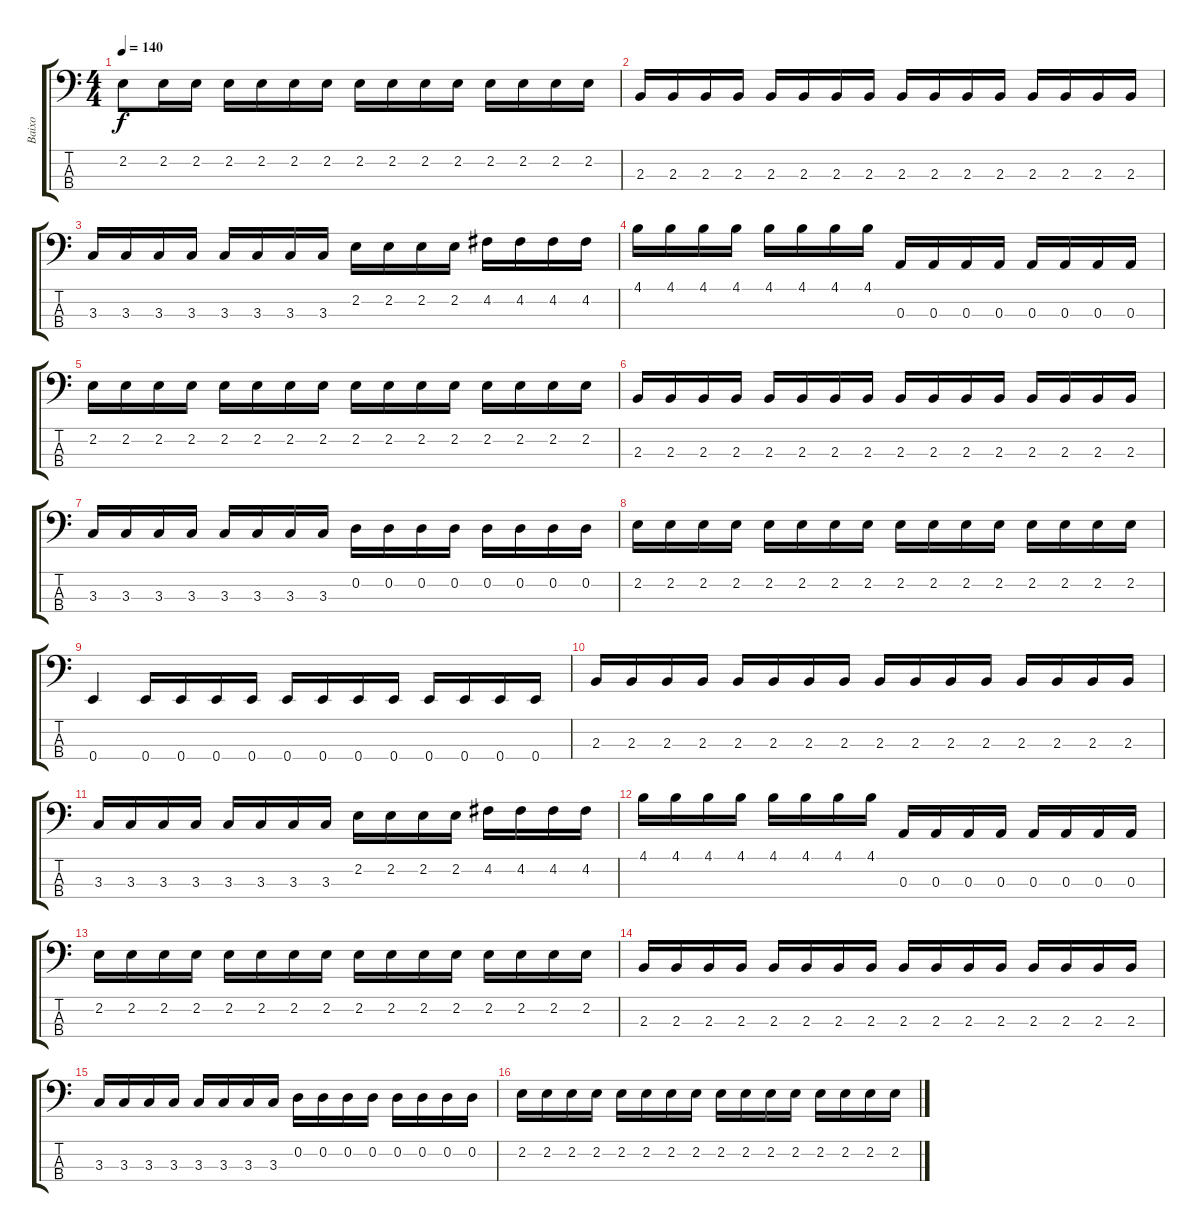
\track ("Baixo" "Baixo") {instrument electricbassfinger}
\staff {score tabs}
\tuning (G2 D2 A1 E1) {hide}
\ts (4 4)
\tempo 140
\clef f4
\ks c
2.2.8{dy f} 2.2.16 2.2.16 2.2.16 2.2.16 2.2.16 2.2.16 2.2.16 2.2.16 2.2.16 2.2.16 2.2.16 2.2.16 2.2.16 2.2.16 |
2.3.16 2.3.16 2.3.16 2.3.16 2.3.16 2.3.16 2.3.16 2.3.16 2.3.16 2.3.16 2.3.16 2.3.16 2.3.16 2.3.16 2.3.16 2.3.16 |
3.3.16 3.3.16 3.3.16 3.3.16 3.3.16 3.3.16 3.3.16 3.3.16 2.2.16 2.2.16 2.2.16 2.2.16 4.2.16 4.2.16 4.2.16 4.2.16 |
4.1.16 4.1.16 4.1.16 4.1.16 4.1.16 4.1.16 4.1.16 4.1.16 0.3.16 0.3.16 0.3.16 0.3.16 0.3.16 0.3.16 0.3.16 0.3.16 |
2.2.16 2.2.16 2.2.16 2.2.16 2.2.16 2.2.16 2.2.16 2.2.16 2.2.16 2.2.16 2.2.16 2.2.16 2.2.16 2.2.16 2.2.16 2.2.16 |
2.3.16 2.3.16 2.3.16 2.3.16 2.3.16 2.3.16 2.3.16 2.3.16 2.3.16 2.3.16 2.3.16 2.3.16 2.3.16 2.3.16 2.3.16 2.3.16 |
3.3.16 3.3.16 3.3.16 3.3.16 3.3.16 3.3.16 3.3.16 3.3.16 0.2.16 0.2.16 0.2.16 0.2.16 0.2.16 0.2.16 0.2.16 0.2.16 |
2.2.16 2.2.16 2.2.16 2.2.16 2.2.16 2.2.16 2.2.16 2.2.16 2.2.16 2.2.16 2.2.16 2.2.16 2.2.16 2.2.16 2.2.16 2.2.16 |
0.4.4 0.4.16 0.4.16 0.4.16 0.4.16 0.4.16 0.4.16 0.4.16 0.4.16 0.4.16 0.4.16 0.4.16 0.4.16 |
2.3.16 2.3.16 2.3.16 2.3.16 2.3.16 2.3.16 2.3.16 2.3.16 2.3.16 2.3.16 2.3.16 2.3.16 2.3.16 2.3.16 2.3.16 2.3.16 |
3.3.16 3.3.16 3.3.16 3.3.16 3.3.16 3.3.16 3.3.16 3.3.16 2.2.16 2.2.16 2.2.16 2.2.16 4.2.16 4.2.16 4.2.16 4.2.16 |
4.1.16 4.1.16 4.1.16 4.1.16 4.1.16 4.1.16 4.1.16 4.1.16 0.3.16 0.3.16 0.3.16 0.3.16 0.3.16 0.3.16 0.3.16 0.3.16 |
2.2.16 2.2.16 2.2.16 2.2.16 2.2.16 2.2.16 2.2.16 2.2.16 2.2.16 2.2.16 2.2.16 2.2.16 2.2.16 2.2.16 2.2.16 2.2.16 |
2.3.16 2.3.16 2.3.16 2.3.16 2.3.16 2.3.16 2.3.16 2.3.16 2.3.16 2.3.16 2.3.16 2.3.16 2.3.16 2.3.16 2.3.16 2.3.16 |
3.3.16 3.3.16 3.3.16 3.3.16 3.3.16 3.3.16 3.3.16 3.3.16 0.2.16 0.2.16 0.2.16 0.2.16 0.2.16 0.2.16 0.2.16 0.2.16 |
2.2.16 2.2.16 2.2.16 2.2.16 2.2.16 2.2.16 2.2.16 2.2.16 2.2.16 2.2.16 2.2.16 2.2.16 2.2.16 2.2.16 2.2.16 2.2.16
